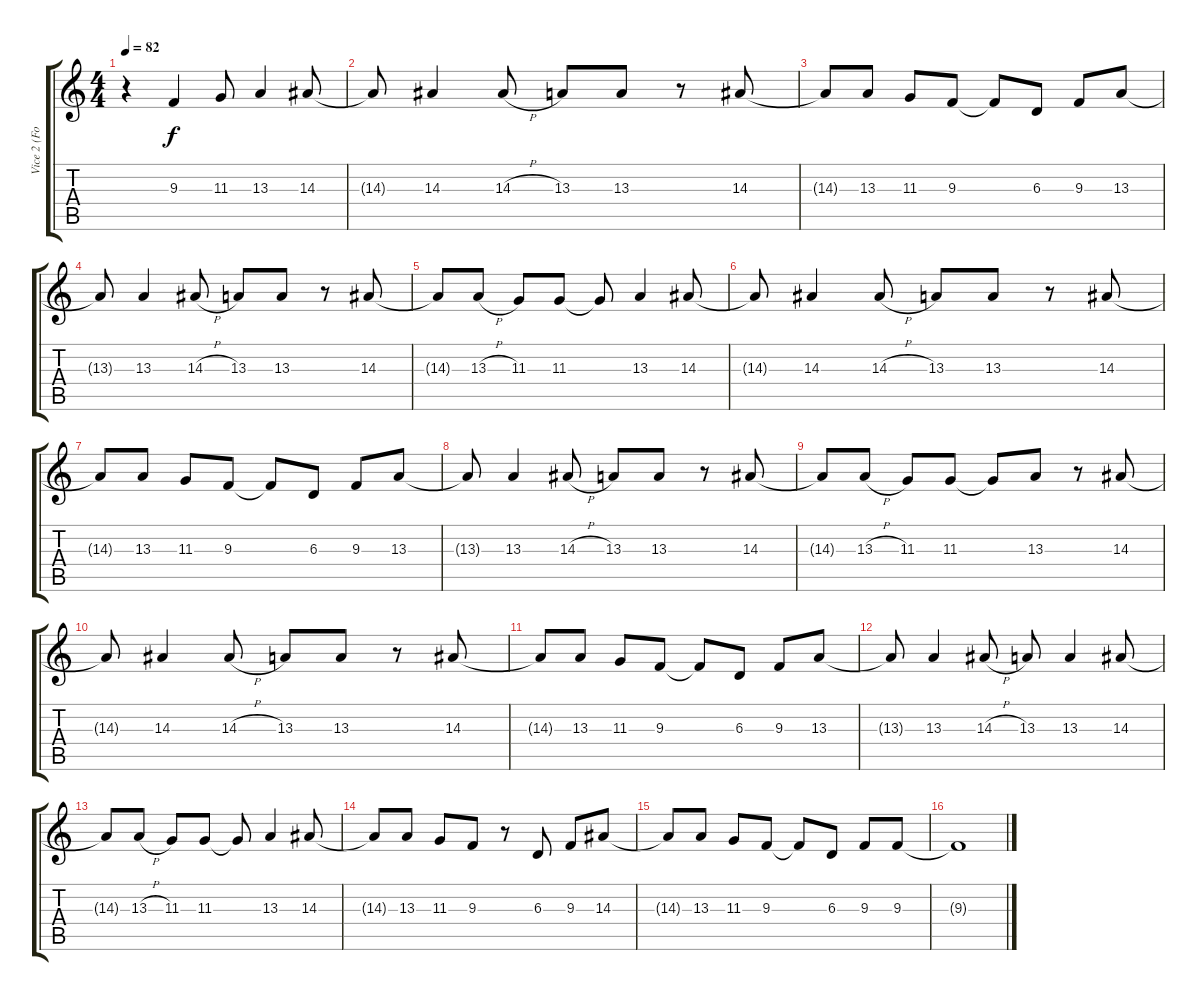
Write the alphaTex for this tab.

\track ("Vice 2 (For Sound)" "Vice 2 (Fo") {instrument cello}
\staff {score tabs}
\tuning (F4 C4 Ab3 Eb3 Bb2 F2) {hide}
\ts (4 4)
\tempo 82
\clef g2
\ks c
r.4{dy f} 9.3.4 11.3.8 13.3.4 14.3.8 |
14.3{t}.8 14.3.4 14.3{h}.8 13.3.8 13.3.8 r.8 14.3.8 |
14.3{t}.8 13.3.8 11.3.8 9.3.8 9.3{t}.8 6.3.8 9.3.8 13.3.8 |
13.3{t}.8 13.3.4 14.3{h}.8 13.3.8 13.3.8 r.8 14.3.8 |
14.3{t}.8 13.3{h}.8 11.3.8 11.3.8 11.3{t}.8 13.3.4 14.3.8 |
14.3{t}.8 14.3.4 14.3{h}.8 13.3.8 13.3.8 r.8 14.3.8 |
14.3{t}.8 13.3.8 11.3.8 9.3.8 9.3{t}.8 6.3.8 9.3.8 13.3.8 |
13.3{t}.8 13.3.4 14.3{h}.8 13.3.8 13.3.8 r.8 14.3.8 |
14.3{t}.8 13.3{h}.8 11.3.8 11.3.8 11.3{t}.8 13.3.8 r.8 14.3.8 |
14.3{t}.8 14.3.4 14.3{h}.8 13.3.8 13.3.8 r.8 14.3.8 |
14.3{t}.8 13.3.8 11.3.8 9.3.8 9.3{t}.8 6.3.8 9.3.8 13.3.8 |
13.3{t}.8 13.3.4 14.3{h}.8 13.3.8 13.3.4 14.3.8 |
14.3{t}.8 13.3{h}.8 11.3.8 11.3.8 11.3{t}.8 13.3.4 14.3.8 |
14.3{t}.8 13.3.8 11.3.8 9.3.8 r.8 6.3.8 9.3.8 14.3.8 |
14.3{t}.8 13.3.8 11.3.8 9.3.8 9.3{t}.8 6.3.8 9.3.8 9.3.8 |
9.3{t}.1
